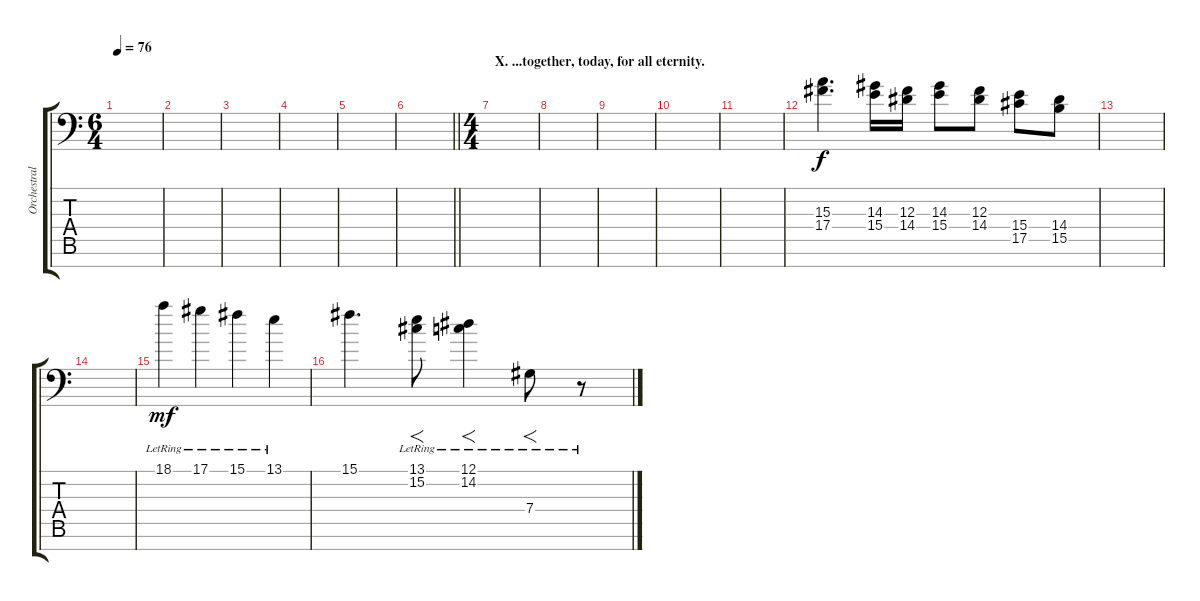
\track ("Orchestral (Trumpets)" "Orchestral") {instrument brasssection}
\staff {score tabs}
\tuning (Eb4 Bb3 Gb3 Db3 Ab2 Eb2 Ab1) {hide}
\ts (6 4)
\tempo 76
\clef f4
\ks c
|
|
|
|
|
\barLineRight lightlight
|
\ts (4 4)
\section ("" "X. ...together, today, for all eternity.")
|
|
|
|
|
(15.3 17.4).4{d instrument frenchhorn} (14.3 15.4).16 (12.3 14.4).16 (14.3 15.4).8 (12.3 14.4).8 (15.4 17.5).8 (14.4 15.5).8 |
|
|
18.1{lr}.4{dy mf} 17.1{lr}.4 15.1{lr}.4 13.1{lr}.4 |
15.1.4{d} (13.1 15.2{lr}).8{f} (12.1 14.2{lr}).4{f} 7.4{lr}.8{f} r.8
